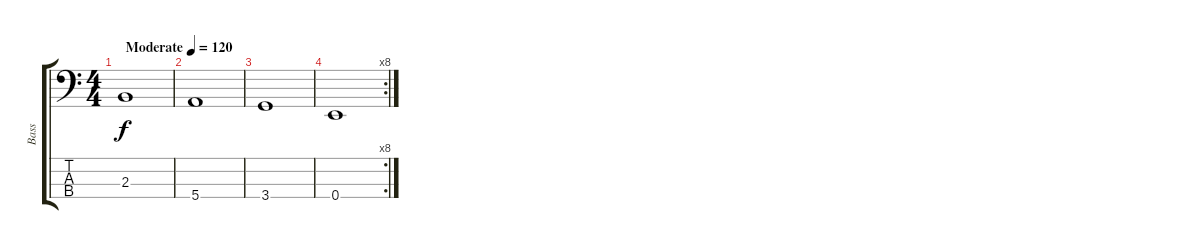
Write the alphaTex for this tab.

\track ("Bass" "Bass") {instrument electricbassfinger}
\staff {score tabs}
\tuning (G2 D2 A1 E1) {hide}
\ts (4 4)
\tempo (120 "Moderate")
\clef f4
\ks c
2.3.1{dy f instrument electricbassfinger} |
5.4.1 |
3.4.1 |
\rc 8
0.4.1
